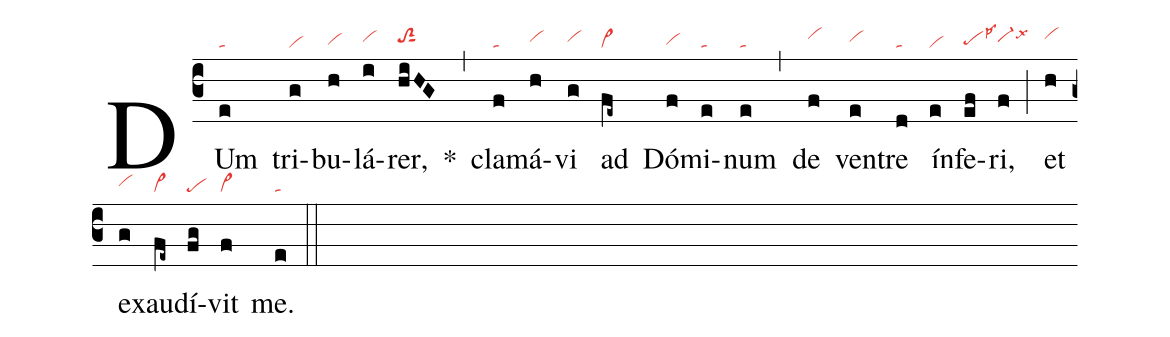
nabc-lines: 1;
%%
(c3)
DUm(e|ta) tri(g|vi)bu(h|vihg)lá(i|vihh)rer,(hiHG|toS2hhsut1) *(,)
cla(f|ta)má(h|vihh)vi(g|vihh) ad(fe~|vi>) Dó(f|vihg)mi(e|ta)num(e|ta) (,)
de(f|vihi) ven(e|vihh)tre(d|ta) ín(e|vi)fe(ef|pehglsp3)ri,(f|vi-hhlsx6) (;)
et(h|vihi) e(g|vihh)xau(fe~|vi>)dí(fg|pe)vit(f|vi>) me.(e|ta) (::)
